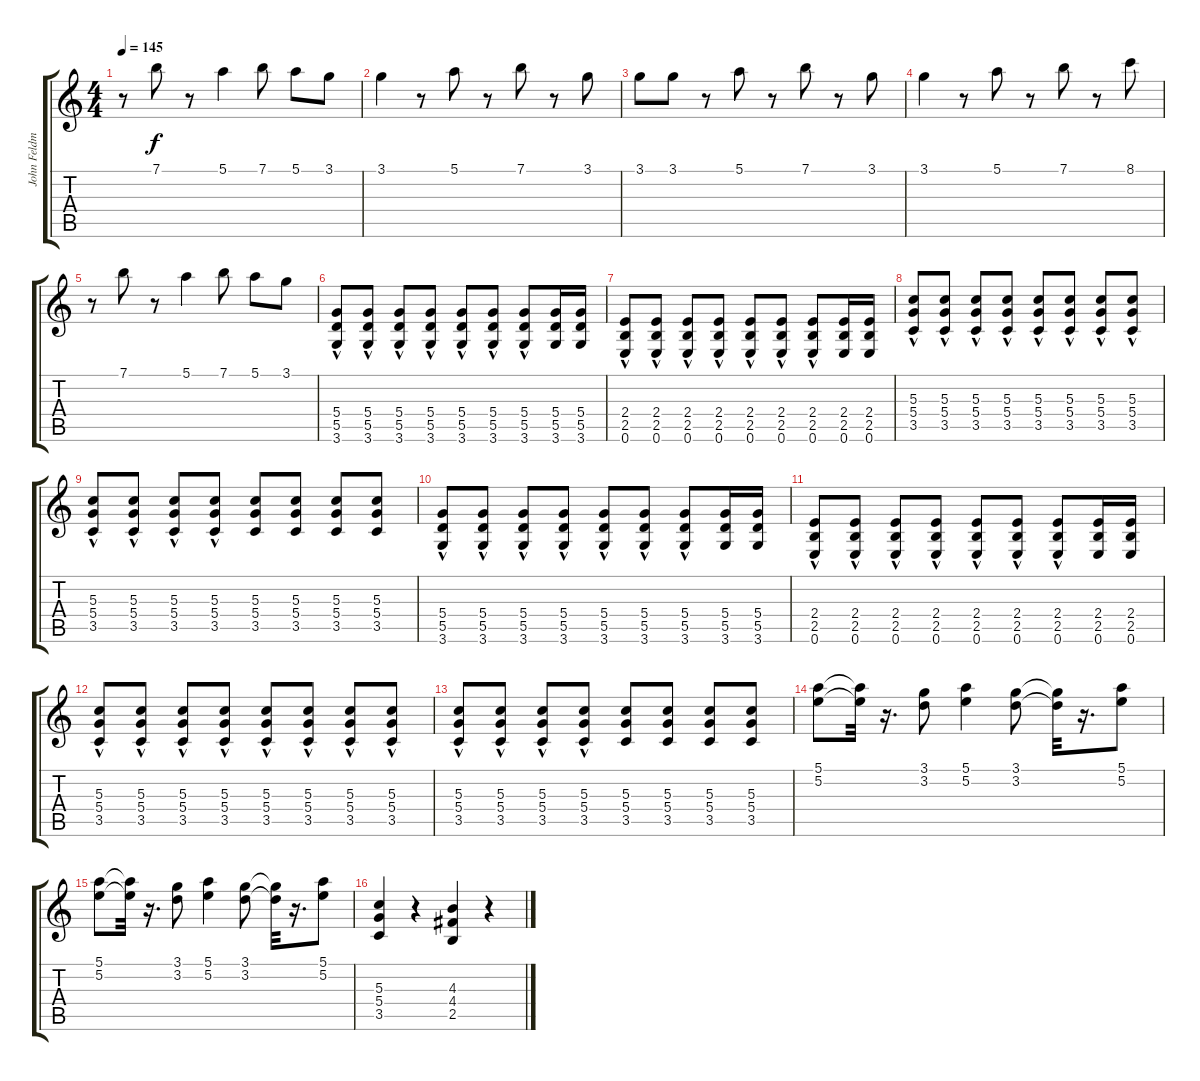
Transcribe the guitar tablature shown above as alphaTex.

\track ("John Feldman" "John Feldm") {instrument overdrivenguitar}
\staff {score tabs}
\tuning (E4 B3 G3 D3 A2 E2) {hide}
\ts (4 4)
\tempo 145
\clef g2
\ks c
r.8{dy f} 7.1.8 r.8 5.1.4 7.1.8 5.1.8 3.1.8 |
3.1.4 r.8 5.1.8 r.8 7.1.8 r.8 3.1.8 |
3.1.8 3.1.8 r.8 5.1.8 r.8 7.1.8 r.8 3.1.8 |
3.1.4 r.8 5.1.8 r.8 7.1.8 r.8 8.1.8 |
r.8 7.1.8 r.8 5.1.4 7.1.8 5.1.8 3.1.8 |
(5.4 5.5 3.6{hac}).8 (5.4 5.5 3.6{hac}).8 (5.4 5.5 3.6{hac}).8 (5.4 5.5 3.6{hac}).8 (5.4 5.5 3.6{hac}).8 (5.4 5.5 3.6{hac}).8 (5.4 5.5 3.6{hac}).8 (5.4 5.5 3.6).16 (5.4 5.5 3.6).16 |
(2.4 2.5 0.6{hac}).8 (2.4 2.5 0.6{hac}).8 (2.4 2.5 0.6{hac}).8 (2.4 2.5 0.6{hac}).8 (2.4 2.5 0.6{hac}).8 (2.4 2.5 0.6{hac}).8 (2.4 2.5 0.6{hac}).8 (2.4 2.5 0.6).16 (2.4 2.5 0.6).16 |
(5.3 5.4 3.5{hac}).8 (5.3 5.4 3.5{hac}).8 (5.3 5.4 3.5{hac}).8 (5.3 5.4 3.5{hac}).8 (5.3 5.4 3.5{hac}).8 (5.3 5.4 3.5{hac}).8 (5.3 5.4 3.5{hac}).8 (5.3 5.4 3.5{hac}).8 |
(5.3 5.4 3.5{hac}).8 (5.3 5.4 3.5{hac}).8 (5.3 5.4 3.5{hac}).8 (5.3 5.4 3.5{hac}).8 (5.3 5.4 3.5).8 (5.3 5.4 3.5).8 (5.3 5.4 3.5).8 (5.3 5.4 3.5).8 |
(5.4 5.5 3.6{hac}).8 (5.4 5.5 3.6{hac}).8 (5.4 5.5 3.6{hac}).8 (5.4 5.5 3.6{hac}).8 (5.4 5.5 3.6{hac}).8 (5.4 5.5 3.6{hac}).8 (5.4 5.5 3.6{hac}).8 (5.4 5.5 3.6).16 (5.4 5.5 3.6).16 |
(2.4 2.5 0.6{hac}).8 (2.4 2.5 0.6{hac}).8 (2.4 2.5 0.6{hac}).8 (2.4 2.5 0.6{hac}).8 (2.4 2.5 0.6{hac}).8 (2.4 2.5 0.6{hac}).8 (2.4 2.5 0.6{hac}).8 (2.4 2.5 0.6).16 (2.4 2.5 0.6).16 |
(5.3 5.4 3.5{hac}).8 (5.3 5.4 3.5{hac}).8 (5.3 5.4 3.5{hac}).8 (5.3 5.4 3.5{hac}).8 (5.3 5.4 3.5{hac}).8 (5.3 5.4 3.5{hac}).8 (5.3 5.4 3.5{hac}).8 (5.3 5.4 3.5{hac}).8 |
(5.3 5.4 3.5{hac}).8 (5.3 5.4 3.5{hac}).8 (5.3 5.4 3.5{hac}).8 (5.3 5.4 3.5{hac}).8 (5.3 5.4 3.5).8 (5.3 5.4 3.5).8 (5.3 5.4 3.5).8 (5.3 5.4 3.5).8 |
(5.1 5.2).8 (5.1{t} 5.2{t}).32 r.16{d} (3.1 3.2).8 (5.1 5.2).4 (3.1 3.2).8 (3.1{t} 3.2{t}).32 r.16{d} (5.1 5.2).8 |
(5.1 5.2).8 (5.1{t} 5.2{t}).32 r.16{d} (3.1 3.2).8 (5.1 5.2).4 (3.1 3.2).8 (3.1{t} 3.2{t}).32 r.16{d} (5.1 5.2).8 |
(5.3 5.4 3.5).4 r.4 (4.3 4.4 2.5).4 r.4
